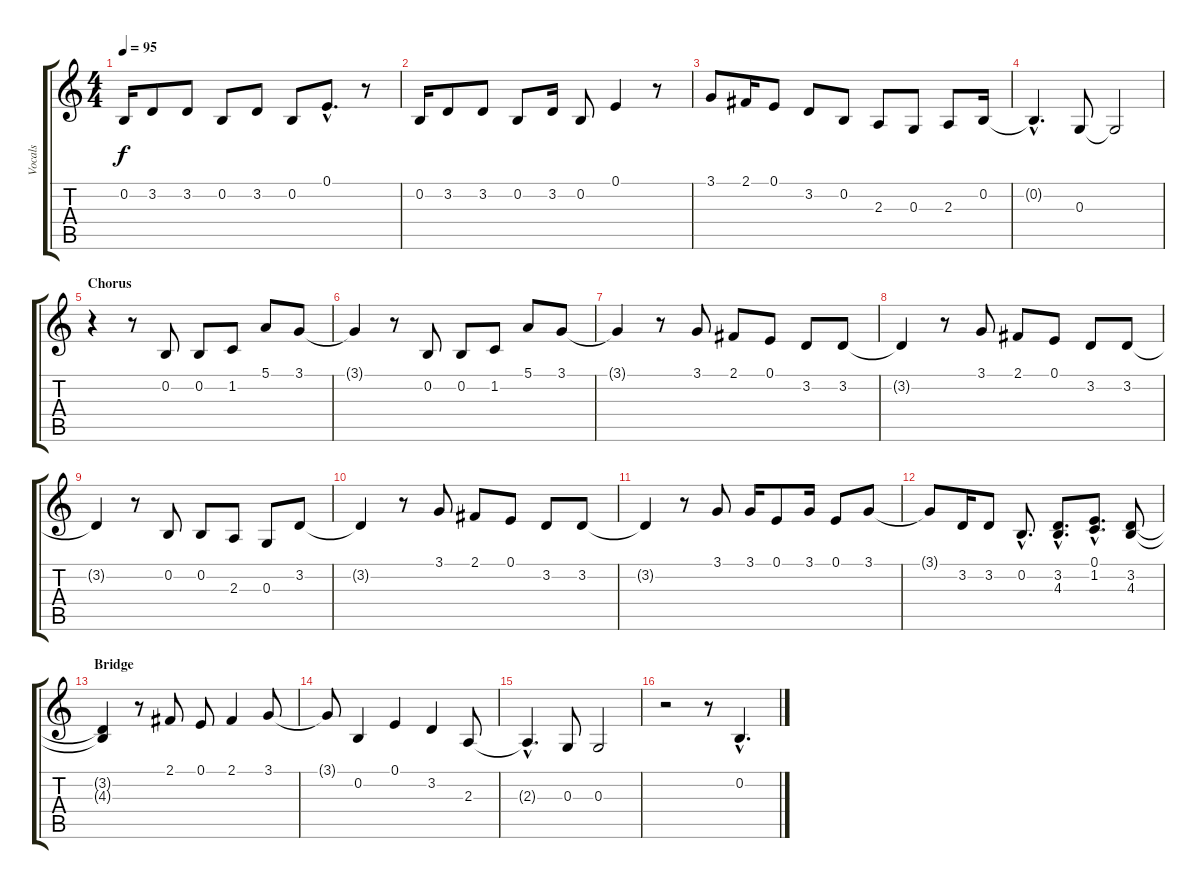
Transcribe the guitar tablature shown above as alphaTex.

\track ("Vocals" "Vocals") {instrument englishhorn}
\staff {score tabs}
\tuning (E4 B3 G3 D3 A2 E2) {hide}
\ts (4 4)
\tempo 95
\clef g2
\ks c
0.2.16{dy f} 3.2.8 3.2.8 0.2.8 3.2.8 0.2.8 0.1{hac}.8{d} r.8 |
0.2.16 3.2.8 3.2.8 0.2.8 3.2.16 0.2.8 0.1.4 r.8 |
3.1.8 2.1.16 0.1.8 3.2.8 0.2.8 2.3.8 0.3.8 2.3.8 0.2.16 |
0.2{hac t}.4{d} 0.3.8 0.3{t}.2 |
\section ("" "Chorus")
r.4 r.8 0.2.8 0.2.8 1.2.8 5.1.8 3.1.8 |
3.1{t}.4 r.8 0.2.8 0.2.8 1.2.8 5.1.8 3.1.8 |
3.1{t}.4 r.8 3.1.8 2.1.8 0.1.8 3.2.8 3.2.8 |
3.2{t}.4 r.8 3.1.8 2.1.8 0.1.8 3.2.8 3.2.8 |
3.2{t}.4 r.8 0.2.8 0.2.8 2.3.8 0.3.8 3.2.8 |
3.2{t}.4 r.8 3.1.8 2.1.8 0.1.8 3.2.8 3.2.8 |
3.2{t}.4 r.8 3.1.8 3.1.16 0.1.8 3.1.16 0.1.8 3.1.8 |
3.1{t}.8 3.2.16 3.2.8 0.2{hac}.8{d} (3.2{hac} 4.3{hac}).8{d} (0.1{hac} 1.2{hac}).8{d} (3.2 4.3).8 |
\section ("" "Bridge")
(3.2{t} 4.3{t}).4 r.8 2.1.8 0.1.8 2.1.4 3.1.8 |
3.1{t}.8 0.2.4 0.1.4 3.2.4 2.3.8 |
2.3{hac t}.4{d} 0.3.8 0.3.2 |
r.2 r.8 0.2{hac}.4{d}
